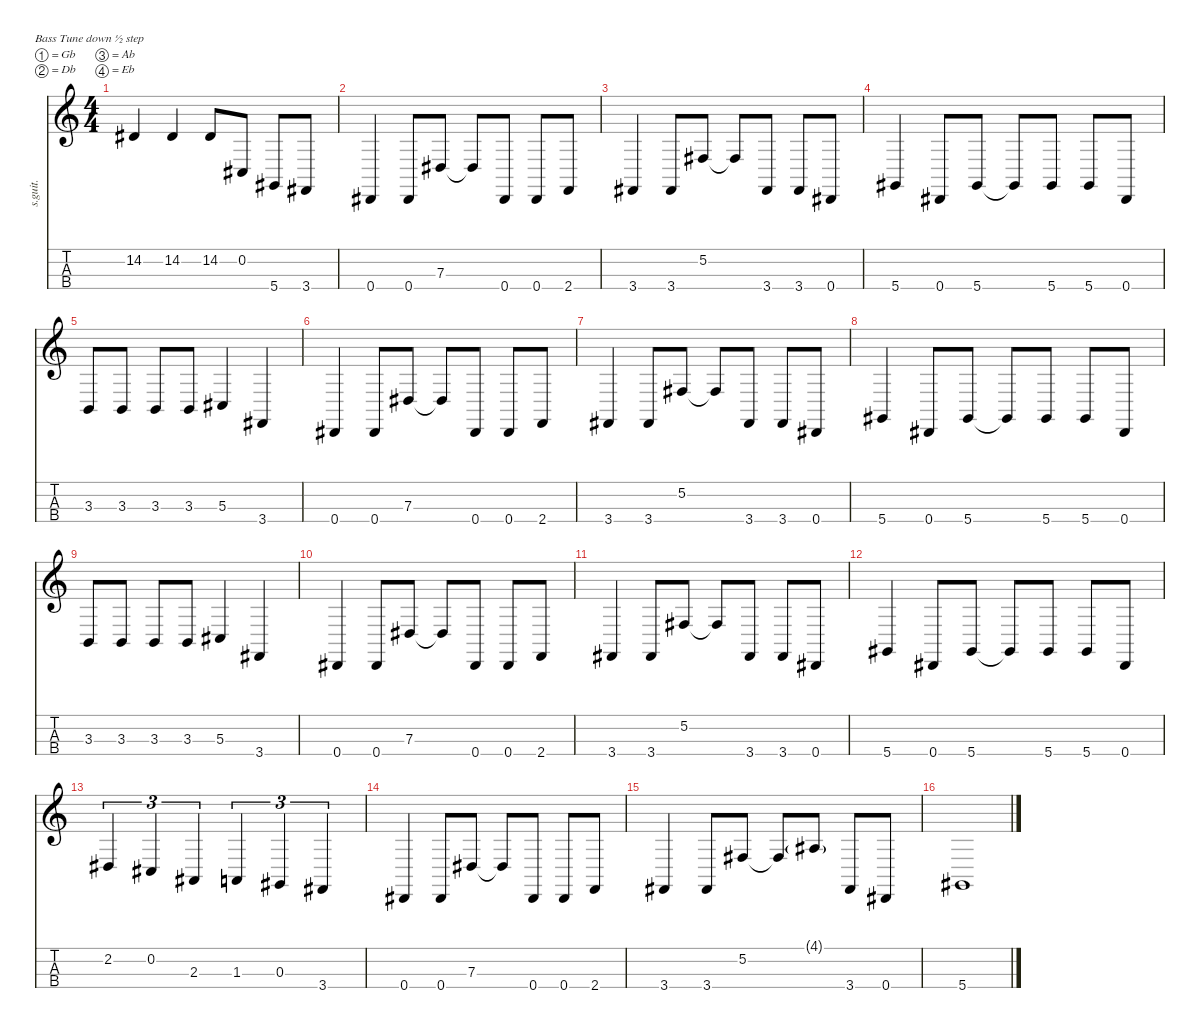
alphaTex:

\defaultSystemsLayout 4
\hideDynamics
\bracketExtendMode nobrackets
\track ("Duff McKagan" "s.guit.") {instrument electricbasspick}
\staff {score tabs}
\tuning (Gb2 Db2 Ab1 Eb1)
\ts (4 4)
\tempo (125 hide)
\clef g2
\ks c
14.2{acc #}.4{lyrics (0 "") lyrics (1 "") lyrics (2 "") lyrics (3 "") lyrics (4 "") dy f} 14.2{acc #}.4{lyrics (0 "") lyrics (1 "") lyrics (2 "") lyrics (3 "") lyrics (4 "")} 14.2{acc #}.8{lyrics (0 "") lyrics (1 "") lyrics (2 "") lyrics (3 "") lyrics (4 "")} 0.2{acc #}.8{lyrics (0 "") lyrics (1 "") lyrics (2 "") lyrics (3 "") lyrics (4 "")} 5.4{acc #}.8{lyrics (0 "") lyrics (1 "") lyrics (2 "") lyrics (3 "") lyrics (4 "")} 3.4{acc #}.8{lyrics (0 "") lyrics (1 "") lyrics (2 "") lyrics (3 "") lyrics (4 "")} |
0.4{acc #}.4{lyrics (0 "") lyrics (1 "") lyrics (2 "") lyrics (3 "") lyrics (4 "")} 0.4{acc #}.8{lyrics (0 "") lyrics (1 "") lyrics (2 "") lyrics (3 "") lyrics (4 "")} 7.3{acc #}.8{lyrics (0 "") lyrics (1 "") lyrics (2 "") lyrics (3 "") lyrics (4 "")} 7.3{t acc #}.8{lyrics (0 "") lyrics (1 "") lyrics (2 "") lyrics (3 "") lyrics (4 "")} 0.4{acc #}.8{lyrics (0 "") lyrics (1 "") lyrics (2 "") lyrics (3 "") lyrics (4 "")} 0.4{acc #}.8{lyrics (0 "") lyrics (1 "") lyrics (2 "") lyrics (3 "") lyrics (4 "")} 2.4.8{lyrics (0 "") lyrics (1 "") lyrics (2 "") lyrics (3 "") lyrics (4 "")} |
3.4{acc #}.4{lyrics (0 "") lyrics (1 "") lyrics (2 "") lyrics (3 "") lyrics (4 "")} 3.4{acc #}.8{lyrics (0 "") lyrics (1 "") lyrics (2 "") lyrics (3 "") lyrics (4 "")} 5.2{acc #}.8{lyrics (0 "") lyrics (1 "") lyrics (2 "") lyrics (3 "") lyrics (4 "")} 5.2{t acc #}.8{lyrics (0 "") lyrics (1 "") lyrics (2 "") lyrics (3 "") lyrics (4 "")} 3.4{acc #}.8{lyrics (0 "") lyrics (1 "") lyrics (2 "") lyrics (3 "") lyrics (4 "")} 3.4{acc #}.8{lyrics (0 "") lyrics (1 "") lyrics (2 "") lyrics (3 "") lyrics (4 "")} 0.4{acc #}.8{lyrics (0 "") lyrics (1 "") lyrics (2 "") lyrics (3 "") lyrics (4 "")} |
5.4{acc #}.4{lyrics (0 "") lyrics (1 "") lyrics (2 "") lyrics (3 "") lyrics (4 "")} 0.4{acc #}.8{lyrics (0 "") lyrics (1 "") lyrics (2 "") lyrics (3 "") lyrics (4 "")} 5.4{acc #}.8{lyrics (0 "") lyrics (1 "") lyrics (2 "") lyrics (3 "") lyrics (4 "")} 5.4{t acc #}.8{lyrics (0 "") lyrics (1 "") lyrics (2 "") lyrics (3 "") lyrics (4 "")} 5.4{acc #}.8{lyrics (0 "") lyrics (1 "") lyrics (2 "") lyrics (3 "") lyrics (4 "")} 5.4{acc #}.8{lyrics (0 "") lyrics (1 "") lyrics (2 "") lyrics (3 "") lyrics (4 "")} 0.4{acc #}.8{lyrics (0 "") lyrics (1 "") lyrics (2 "") lyrics (3 "") lyrics (4 "")} |
3.3.8{lyrics (0 "") lyrics (1 "") lyrics (2 "") lyrics (3 "") lyrics (4 "")} 3.3.8{lyrics (0 "") lyrics (1 "") lyrics (2 "") lyrics (3 "") lyrics (4 "")} 3.3.8{lyrics (0 "") lyrics (1 "") lyrics (2 "") lyrics (3 "") lyrics (4 "")} 3.3.8{lyrics (0 "") lyrics (1 "") lyrics (2 "") lyrics (3 "") lyrics (4 "")} 5.3{acc #}.4{lyrics (0 "") lyrics (1 "") lyrics (2 "") lyrics (3 "") lyrics (4 "")} 3.4{acc #}.4{lyrics (0 "") lyrics (1 "") lyrics (2 "") lyrics (3 "") lyrics (4 "")} |
0.4{acc #}.4{lyrics (0 "") lyrics (1 "") lyrics (2 "") lyrics (3 "") lyrics (4 "")} 0.4{acc #}.8{lyrics (0 "") lyrics (1 "") lyrics (2 "") lyrics (3 "") lyrics (4 "")} 7.3{acc #}.8{lyrics (0 "") lyrics (1 "") lyrics (2 "") lyrics (3 "") lyrics (4 "")} 7.3{t acc #}.8{lyrics (0 "") lyrics (1 "") lyrics (2 "") lyrics (3 "") lyrics (4 "")} 0.4{acc #}.8{lyrics (0 "") lyrics (1 "") lyrics (2 "") lyrics (3 "") lyrics (4 "")} 0.4{acc #}.8{lyrics (0 "") lyrics (1 "") lyrics (2 "") lyrics (3 "") lyrics (4 "")} 2.4.8{lyrics (0 "") lyrics (1 "") lyrics (2 "") lyrics (3 "") lyrics (4 "")} |
3.4{acc #}.4{lyrics (0 "") lyrics (1 "") lyrics (2 "") lyrics (3 "") lyrics (4 "")} 3.4{acc #}.8{lyrics (0 "") lyrics (1 "") lyrics (2 "") lyrics (3 "") lyrics (4 "")} 5.2{acc #}.8{lyrics (0 "") lyrics (1 "") lyrics (2 "") lyrics (3 "") lyrics (4 "")} 5.2{t acc #}.8{lyrics (0 "") lyrics (1 "") lyrics (2 "") lyrics (3 "") lyrics (4 "")} 3.4{acc #}.8{lyrics (0 "") lyrics (1 "") lyrics (2 "") lyrics (3 "") lyrics (4 "")} 3.4{acc #}.8{lyrics (0 "") lyrics (1 "") lyrics (2 "") lyrics (3 "") lyrics (4 "")} 0.4{acc #}.8{lyrics (0 "") lyrics (1 "") lyrics (2 "") lyrics (3 "") lyrics (4 "")} |
5.4{acc #}.4{lyrics (0 "") lyrics (1 "") lyrics (2 "") lyrics (3 "") lyrics (4 "")} 0.4{acc #}.8{lyrics (0 "") lyrics (1 "") lyrics (2 "") lyrics (3 "") lyrics (4 "")} 5.4{acc #}.8{lyrics (0 "") lyrics (1 "") lyrics (2 "") lyrics (3 "") lyrics (4 "")} 5.4{t acc #}.8{lyrics (0 "") lyrics (1 "") lyrics (2 "") lyrics (3 "") lyrics (4 "")} 5.4{acc #}.8{lyrics (0 "") lyrics (1 "") lyrics (2 "") lyrics (3 "") lyrics (4 "")} 5.4{acc #}.8{lyrics (0 "") lyrics (1 "") lyrics (2 "") lyrics (3 "") lyrics (4 "")} 0.4{acc #}.8{lyrics (0 "") lyrics (1 "") lyrics (2 "") lyrics (3 "") lyrics (4 "")} |
3.3.8{lyrics (0 "") lyrics (1 "") lyrics (2 "") lyrics (3 "") lyrics (4 "")} 3.3.8{lyrics (0 "") lyrics (1 "") lyrics (2 "") lyrics (3 "") lyrics (4 "")} 3.3.8{lyrics (0 "") lyrics (1 "") lyrics (2 "") lyrics (3 "") lyrics (4 "")} 3.3.8{lyrics (0 "") lyrics (1 "") lyrics (2 "") lyrics (3 "") lyrics (4 "")} 5.3{acc #}.4{lyrics (0 "") lyrics (1 "") lyrics (2 "") lyrics (3 "") lyrics (4 "")} 3.4{acc #}.4{lyrics (0 "") lyrics (1 "") lyrics (2 "") lyrics (3 "") lyrics (4 "")} |
0.4{acc #}.4{lyrics (0 "") lyrics (1 "") lyrics (2 "") lyrics (3 "") lyrics (4 "")} 0.4{acc #}.8{lyrics (0 "") lyrics (1 "") lyrics (2 "") lyrics (3 "") lyrics (4 "")} 7.3{acc #}.8{lyrics (0 "") lyrics (1 "") lyrics (2 "") lyrics (3 "") lyrics (4 "")} 7.3{t acc #}.8{lyrics (0 "") lyrics (1 "") lyrics (2 "") lyrics (3 "") lyrics (4 "")} 0.4{acc #}.8{lyrics (0 "") lyrics (1 "") lyrics (2 "") lyrics (3 "") lyrics (4 "")} 0.4{acc #}.8{lyrics (0 "") lyrics (1 "") lyrics (2 "") lyrics (3 "") lyrics (4 "")} 2.4.8{lyrics (0 "") lyrics (1 "") lyrics (2 "") lyrics (3 "") lyrics (4 "")} |
3.4{acc #}.4{lyrics (0 "") lyrics (1 "") lyrics (2 "") lyrics (3 "") lyrics (4 "")} 3.4{acc #}.8{lyrics (0 "") lyrics (1 "") lyrics (2 "") lyrics (3 "") lyrics (4 "")} 5.2{acc #}.8{lyrics (0 "") lyrics (1 "") lyrics (2 "") lyrics (3 "") lyrics (4 "")} 5.2{t acc #}.8{lyrics (0 "") lyrics (1 "") lyrics (2 "") lyrics (3 "") lyrics (4 "")} 3.4{acc #}.8{lyrics (0 "") lyrics (1 "") lyrics (2 "") lyrics (3 "") lyrics (4 "")} 3.4{acc #}.8{lyrics (0 "") lyrics (1 "") lyrics (2 "") lyrics (3 "") lyrics (4 "")} 0.4{acc #}.8{lyrics (0 "") lyrics (1 "") lyrics (2 "") lyrics (3 "") lyrics (4 "")} |
5.4{acc #}.4{lyrics (0 "") lyrics (1 "") lyrics (2 "") lyrics (3 "") lyrics (4 "")} 0.4{acc #}.8{lyrics (0 "") lyrics (1 "") lyrics (2 "") lyrics (3 "") lyrics (4 "")} 5.4{acc #}.8{lyrics (0 "") lyrics (1 "") lyrics (2 "") lyrics (3 "") lyrics (4 "")} 5.4{t acc #}.8{lyrics (0 "") lyrics (1 "") lyrics (2 "") lyrics (3 "") lyrics (4 "")} 5.4{acc #}.8{lyrics (0 "") lyrics (1 "") lyrics (2 "") lyrics (3 "") lyrics (4 "")} 5.4{acc #}.8{lyrics (0 "") lyrics (1 "") lyrics (2 "") lyrics (3 "") lyrics (4 "")} 0.4{acc #}.8{lyrics (0 "") lyrics (1 "") lyrics (2 "") lyrics (3 "") lyrics (4 "")} |
2.2{acc #}.4{tu (3 2) lyrics (0 "") lyrics (1 "") lyrics (2 "") lyrics (3 "") lyrics (4 "")} 0.2{acc #}.4{tu (3 2) lyrics (0 "") lyrics (1 "") lyrics (2 "") lyrics (3 "") lyrics (4 "")} 2.3{acc #}.4{tu (3 2) lyrics (0 "") lyrics (1 "") lyrics (2 "") lyrics (3 "") lyrics (4 "")} 1.3.4{tu (3 2) lyrics (0 "") lyrics (1 "") lyrics (2 "") lyrics (3 "") lyrics (4 "")} 0.3{acc #}.4{tu (3 2) lyrics (0 "") lyrics (1 "") lyrics (2 "") lyrics (3 "") lyrics (4 "")} 3.4{acc #}.4{tu (3 2) lyrics (0 "") lyrics (1 "") lyrics (2 "") lyrics (3 "") lyrics (4 "")} |
0.4{acc #}.4{lyrics (0 "") lyrics (1 "") lyrics (2 "") lyrics (3 "") lyrics (4 "")} 0.4{acc #}.8{lyrics (0 "") lyrics (1 "") lyrics (2 "") lyrics (3 "") lyrics (4 "")} 7.3{acc #}.8{lyrics (0 "") lyrics (1 "") lyrics (2 "") lyrics (3 "") lyrics (4 "")} 7.3{t acc #}.8{lyrics (0 "") lyrics (1 "") lyrics (2 "") lyrics (3 "") lyrics (4 "")} 0.4{acc #}.8{lyrics (0 "") lyrics (1 "") lyrics (2 "") lyrics (3 "") lyrics (4 "")} 0.4{acc #}.8{lyrics (0 "") lyrics (1 "") lyrics (2 "") lyrics (3 "") lyrics (4 "")} 2.4.8{lyrics (0 "") lyrics (1 "") lyrics (2 "") lyrics (3 "") lyrics (4 "")} |
3.4{acc #}.4{lyrics (0 "") lyrics (1 "") lyrics (2 "") lyrics (3 "") lyrics (4 "")} 3.4{acc #}.8{lyrics (0 "") lyrics (1 "") lyrics (2 "") lyrics (3 "") lyrics (4 "")} 5.2{acc #}.8{lyrics (0 "") lyrics (1 "") lyrics (2 "") lyrics (3 "") lyrics (4 "")} 5.2{t acc #}.8{lyrics (0 "") lyrics (1 "") lyrics (2 "") lyrics (3 "") lyrics (4 "")} 4.1{g acc #}.8{lyrics (0 "") lyrics (1 "") lyrics (2 "") lyrics (3 "") lyrics (4 "") dy mp} 3.4{acc #}.8{lyrics (0 "") lyrics (1 "") lyrics (2 "") lyrics (3 "") lyrics (4 "") dy f} 0.4{acc #}.8{lyrics (0 "") lyrics (1 "") lyrics (2 "") lyrics (3 "") lyrics (4 "")} |
5.4{acc #}.1{lyrics (0 "") lyrics (1 "") lyrics (2 "") lyrics (3 "") lyrics (4 "")}
